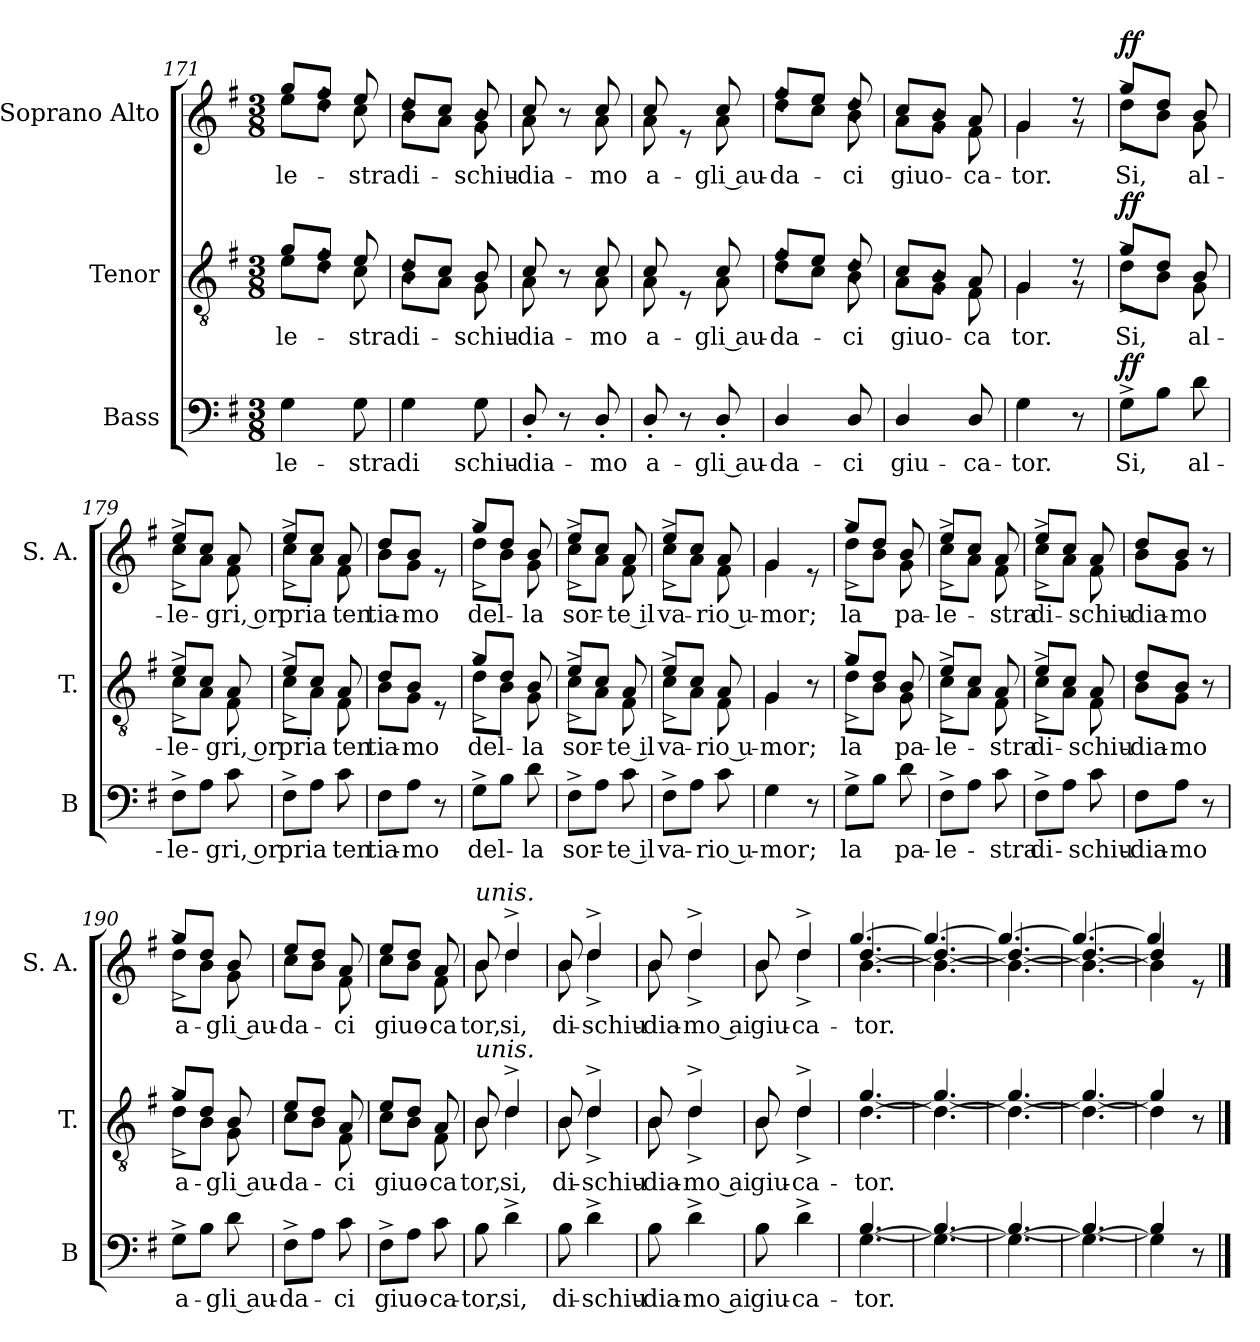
**kern	**text	**dynam	**kern	**text	**dynam	**kern	**text	**dynam
*part3	*part3	*part3	*part2	*part2	*part2	*part1	*part1	*part1
*staff3	*staff3	*staff3	*staff2	*staff2	*staff2	*staff1	*staff1	*staff1
*I"Bass	*	*	*I"Tenor	*	*	*I"Soprano Alto	*	*
*I'B	*	*	*I'T.	*	*	*I'S. A.	*	*
*clefF4	*	*	*clefGv2	*	*	*clefG2	*	*
*k[f#]	*	*	*k[f#]	*	*	*k[f#]	*	*
*M3/8	*	*	*M3/8	*	*	*M3/8	*	*
=171	=171	=171	=171	=171	=171	=171	=171	=171
!	!LO:LY:b	!	!	!LO:LY:b	!	!	!LO:LY:b	!
*	*	*	*^	*	*	*^	*	*
4G\	-le-	.	8e'\L	8g'/L	-le-	.	8ee'\L	8gg'/L	-le-	.
.	.	.	8d'\J	8f#'/J	.	.	8dd'\J	8ff#'/J	.	.
!	!LO:LY:b	!	!	!	!LO:LY:b	!	!	!	!LO:LY:b	!
8G\	-stra	.	8c'\	8e'/	-stra	.	8cc'\	8ee'/	-stra	.
=172	=172	=172	=172	=172	=172	=172	=172	=172	=172	=172
!	!LO:LY:b	!	!	!	!LO:LY:b	!	!	!	!LO:LY:b	!
4G\	di	.	8B'\L	8d'/L	-di-	.	8b'\L	8dd'/L	-di-	.
.	.	.	8A'\J	8c'/J	.	.	8a'\J	8cc'/J	.	.
!	!LO:LY:b	!	!	!	!LO:LY:b	!	!	!	!LO:LY:b	!
8G\	schiu-	.	8G\	8B/	-schiu-	.	8g'\	8b'/	-schiu-	.
!!LO:PB:g=z	!!
=173	=173	=173	=173	=173	=173	=173	=173	=173	=173	=173
!	!LO:LY:b	!	!	!	!LO:LY:b	!	!	!	!LO:LY:b	!
8D'/	-dia-	.	8A'\	8c'/	-dia-	.	8a'\	8cc'/	-dia-	.
8r	.	.	8r	8ryy	.	.	8r	8ryy	.	.
!	!LO:LY:b	!	!	!	!LO:LY:b	!	!	!	!LO:LY:b	!
8D'/	-mo	.	8A'\	8c'/	-mo	.	8a'\	8cc'/	-mo	.
=174	=174	=174	=174	=174	=174	=174	=174	=174	=174	=174
!	!LO:LY:b	!	!	!	!LO:LY:b	!	!	!	!LO:LY:b	!
8D'/	a-	.	8A'\	8c'/	-a-	.	8a'\	8cc'/	a-	.
8r	.	.	8rE	8ryy	.	.	8re	8ryy	.	.
!	!LO:LY:b	!	!	!	!LO:LY:b	!	!	!	!LO:LY:b	!
8D'/	-gli au-	.	8A'\	8c'/	-gli au-	.	8a'\	8cc'/	-gli au-	.
=175	=175	=175	=175	=175	=175	=175	=175	=175	=175	=175
!	!LO:LY:b	!	!	!	!LO:LY:b	!	!	!	!LO:LY:b	!
4D/	-da-	.	8d'\L	8f#'/L	-da-	.	8dd'\L	8ff#'/L	-da-	.
.	.	.	8c'\J	8e'/J	.	.	8cc'\J	8ee'/J	.	.
!	!LO:LY:b	!	!	!	!LO:LY:b	!	!	!	!LO:LY:b	!
8D/	-ci	.	8B'\	8d'/	-ci	.	8b'\	8dd'/	-ci	.
=176	=176	=176	=176	=176	=176	=176	=176	=176	=176	=176
!	!LO:LY:b	!	!	!	!LO:LY:b	!	!	!	!LO:LY:b	!
4D/	giu-	.	8A'\L	8c'/L	-giuo-	.	8a'\L	8cc'/L	giuo-	.
.	.	.	8G'\J	8B'/J	.	.	8g'\J	8b'/J	.	.
!	!LO:LY:b	!	!	!	!LO:LY:b	!	!	!	!LO:LY:b	!
8D/	-ca-	.	8F#'\	8A'/	-ca	.	8f#'\	8a'/	-ca-	.
=177	=177	=177	=177	=177	=177	=177	=177	=177	=177	=177
!	!LO:LY:b	!	!	!	!LO:LY:b	!	!	!	!LO:LY:b	!
4G\	-tor.	.	4G\	4G/	-tor.	.	4g/	4g\	-tor.	.
8r	.	.	8r	8r	.	.	8r	8r	.	.
=178	=178	=178	=178	=178	=178	=178	=178	=178	=178	=178
!	!LO:LY:b	!LO:DY:a	!	!	!LO:LY:b	!LO:DY:a	!	!	!LO:LY:b	!LO:DY:a
8G^\L	Si,	ff	8d^\L	8g^/L	Si,	ff	8dd^\L	8gg^/L	Si,	ff
8B\J	.	.	8B\J	8d/J	.	.	8b\J	8dd/J	.	.
!	!LO:LY:b	!	!	!	!LO:LY:b	!	!	!	!LO:LY:b	!
8d\	al-	.	8G\	8B/	al-	.	8g\	8b/	al-	.
=179	=179	=179	=179	=179	=179	=179	=179	=179	=179	=179
!	!LO:LY:b	!	!	!	!LO:LY:b	!	!	!	!LO:LY:b	!
8F#^\L	-le-	.	8c^\L	8e^/L	-le-	.	8cc^\L	8ee^/L	-le-	.
8A\J	.	.	8A\J	8c/J	.	.	8a\J	8cc/J	.	.
!	!LO:LY:b	!	!	!	!LO:LY:b	!	!	!	!LO:LY:b	!
8c\	-gri, or	.	8F#\	8A/	-gri, or	.	8f#\	8a/	-gri, or	.
=180	=180	=180	=180	=180	=180	=180	=180	=180	=180	=180
!	!LO:LY:b	!	!	!	!LO:LY:b	!	!	!	!LO:LY:b	!
8F#^\L	-pria	.	8c^\L	8e^/L	-pria	.	8cc^\L	8ee^/L	-pria	.
8A\J	.	.	8A\J	8c/J	.	.	8a\J	8cc/J	.	.
!	!LO:LY:b	!	!	!	!LO:LY:b	!	!	!	!LO:LY:b	!
8c\	ten	.	8F#\	8A/	ten	.	8f#\	8a/	ten	.
=181	=181	=181	=181	=181	=181	=181	=181	=181	=181	=181
!	!LO:LY:b	!	!	!	!LO:LY:b	!	!	!	!LO:LY:b	!
8F#\L	-tia-	.	8B\L	8d/L	-tia-	.	8b\L	8dd/L	-tia-	.
!	!LO:LY:b	!	!	!	!LO:LY:b	!	!	!	!LO:LY:b	!
8A\J	-mo	.	8G\J	8B/J	-mo	.	8g\J	8b/J	-mo	.
8r	.	.	8rE	8ryy	.	.	8re	8ryy	.	.
!!LO:LB:g=z	!!
=182	=182	=182	=182	=182	=182	=182	=182	=182	=182	=182
!	!LO:LY:b	!	!	!	!LO:LY:b	!	!	!	!LO:LY:b	!
8G^\L	del-	.	8d^\L	8g^/L	del-	.	8dd^\L	8gg^/L	del-	.
8B\J	.	.	8B\J	8d/J	.	.	8b\J	8dd/J	.	.
!	!LO:LY:b	!	!	!	!LO:LY:b	!	!	!	!LO:LY:b	!
8d\	-la	.	8G\	8B/	-la	.	8g\	8b/	-la	.
=183	=183	=183	=183	=183	=183	=183	=183	=183	=183	=183
!	!LO:LY:b	!	!	!	!LO:LY:b	!	!	!	!LO:LY:b	!
8F#^\L	sor-	.	8c^\L	8e^/L	sor-	.	8cc^\L	8ee^/L	sor-	.
8A\J	.	.	8A\J	8c/J	.	.	8a\J	8cc/J	.	.
!	!LO:LY:b	!	!	!	!LO:LY:b	!	!	!	!LO:LY:b	!
8c\	-te il	.	8F#\	8A/	-te il	.	8f#\	8a/	-te il	.
=184	=184	=184	=184	=184	=184	=184	=184	=184	=184	=184
!	!LO:LY:b	!	!	!	!LO:LY:b	!	!	!	!LO:LY:b	!
8F#^\L	va-	.	8c^\L	8e^/L	va-	.	8cc^\L	8ee^/L	va-	.
8A\J	.	.	8A\J	8c/J	.	.	8a\J	8cc/J	.	.
!	!LO:LY:b	!	!	!	!LO:LY:b	!	!	!	!LO:LY:b	!
8c\	-rio u-	.	8F#\	8A/	-rio u-	.	8f#\	8a/	-rio u-	.
=185	=185	=185	=185	=185	=185	=185	=185	=185	=185	=185
!	!LO:LY:b	!	!	!	!LO:LY:b	!	!	!	!LO:LY:b	!
4G\	-mor;	.	4G/	4G\	-mor;	.	4g/	4g\	-mor;	.
8r	.	.	8r	8ryy	.	.	8re	8ryy	.	.
=186	=186	=186	=186	=186	=186	=186	=186	=186	=186	=186
!	!LO:LY:b	!	!	!	!LO:LY:b	!	!	!	!LO:LY:b	!
8G^\L	-la	.	8d^\L	8g^/L	la	.	8dd^\L	8gg^/L	la	.
8B\J	.	.	8B\J	8d/J	.	.	8b\J	8dd/J	.	.
!	!LO:LY:b	!	!	!	!LO:LY:b	!	!	!	!LO:LY:b	!
8d\	pa-	.	8G\	8B/	pa-	.	8g\	8b/	pa-	.
=187	=187	=187	=187	=187	=187	=187	=187	=187	=187	=187
!	!LO:LY:b	!	!	!	!LO:LY:b	!	!	!	!LO:LY:b	!
8F#^\L	-le-	.	8c^\L	8e^/L	le-	.	8cc^\L	8ee^/L	le-	.
8A\J	.	.	8A\J	8c/J	.	.	8a\J	8cc/J	.	.
!	!LO:LY:b	!	!	!	!LO:LY:b	!	!	!	!LO:LY:b	!
8c\	-stra	.	8F#\	8A/	-stra	.	8f#\	8a/	-stra	.
=188	=188	=188	=188	=188	=188	=188	=188	=188	=188	=188
!	!LO:LY:b	!	!	!	!LO:LY:b	!	!	!	!LO:LY:b	!
8F#^\L	di-	.	8c^\L	8e^/L	di-	.	8cc^\L	8ee^/L	di-	.
8A\J	.	.	8A\J	8c/J	.	.	8a\J	8cc/J	.	.
!	!LO:LY:b	!	!	!	!LO:LY:b	!	!	!	!LO:LY:b	!
8c\	-schiu-	.	8F#\	8A/	-schiu-	.	8f#\	8a/	-schiu-	.
=189	=189	=189	=189	=189	=189	=189	=189	=189	=189	=189
!	!LO:LY:b	!	!	!	!LO:LY:b	!	!	!	!LO:LY:b	!
8F#\L	-dia-	.	8B\L	8d/L	-dia-	.	8b\L	8dd/L	-dia-	.
!	!LO:LY:b	!	!	!	!LO:LY:b	!	!	!	!LO:LY:b	!
8A\J	-mo	.	8G\J	8B/J	-mo	.	8g\J	8b/J	-mo	.
8r	.	.	8r	8ryy	.	.	8r	8ryy	.	.
=190	=190	=190	=190	=190	=190	=190	=190	=190	=190	=190
!	!LO:LY:b	!	!	!	!LO:LY:b	!	!	!	!LO:LY:b	!
8G^\L	a-	.	8d^\L	8g^/L	a-	.	8dd^\L	8gg^/L	a-	.
8B\J	.	.	8B\J	8d/J	.	.	8b\J	8dd/J	.	.
!	!LO:LY:b	!	!	!	!LO:LY:b	!	!	!	!LO:LY:b	!
8d\	-gli au-	.	8G\	8B/	-gli au-	.	8g\	8b/	-gli au-	.
!!LO:LB:g=z	!!
=191	=191	=191	=191	=191	=191	=191	=191	=191	=191	=191
!	!LO:LY:b	!	!	!	!LO:LY:b	!	!	!	!LO:LY:b	!
8F#^\L	-da-	.	8c\L	8e/L	-da-	.	8cc\L	8ee/L	-da-	.
8A\J	.	.	8B\J	8d/J	.	.	8b\J	8dd/J	.	.
!	!LO:LY:b	!	!	!	!LO:LY:b	!	!	!	!LO:LY:b	!
8c\	-ci	.	8F#\	8A/	-ci	.	8f#\	8a/	-ci	.
=192	=192	=192	=192	=192	=192	=192	=192	=192	=192	=192
!	!LO:LY:b	!	!	!	!LO:LY:b	!	!	!	!LO:LY:b	!
8F#^\L	giuo-	.	8c\L	8e/L	-giuo-	.	8cc\L	8ee/L	-giuo-	.
8A\J	.	.	8B\J	8d/J	.	.	8b\J	8dd/J	.	.
!	!LO:LY:b	!	!	!	!LO:LY:b	!	!	!	!LO:LY:b	!
8c\	-ca-	.	8F#\	8A'/	-ca	.	8f#\	8a'/	-ca	.
=193	=193	=193	=193	=193	=193	=193	=193	=193	=193	=193
!	!	!	!	!	!	!	!LO:TX:a:i:t=unis.	!	!	!
!	!	!	!LO:TX:a:i:t=unis.	!	!	!	!	!	!	!
!	!LO:LY:b	!	!	!	!LO:LY:b	!	!	!	!LO:LY:b	!
8B\	-tor,	.	8B/	8B\	-tor,	.	8b/	8b\	-tor,	.
!	!LO:LY:b	!	!	!	!LO:LY:b	!	!	!	!LO:LY:b	!
4d^\	si,	.	4d^/	4d\	si,	.	4dd^/	4dd\	si,	.
=194	=194	=194	=194	=194	=194	=194	=194	=194	=194	=194
!	!LO:LY:b	!	!	!	!LO:LY:b	!	!	!	!LO:LY:b	!
8B\	di-	.	8B/	8B\	di-	.	8b/	8b\	di-	.
!	!LO:LY:b	!	!	!	!LO:LY:b	!	!	!	!LO:LY:b	!
4d^\	-schiu-	.	4d^/	4d^\	-schiu-	.	4dd^/	4dd^\	-schiu-	.
=195	=195	=195	=195	=195	=195	=195	=195	=195	=195	=195
!	!LO:LY:b	!	!	!	!LO:LY:b	!	!	!	!LO:LY:b	!
8B\	-dia-	.	8B/	8B\	-dia-	.	8b/	8b\	-dia-	.
!	!LO:LY:b	!	!	!	!LO:LY:b	!	!	!	!LO:LY:b	!
4d^\	-mo ai	.	4d^/	4d^\	-mo ai	.	4dd^/	4dd^\	-mo ai	.
=196	=196	=196	=196	=196	=196	=196	=196	=196	=196	=196
!	!LO:LY:b	!	!	!	!LO:LY:b	!	!	!	!LO:LY:b	!
8B\	giu-	.	8B/	8B\	giu-	.	8b/	8b\	giu-	.
!	!LO:LY:b	!	!	!	!LO:LY:b	!	!	!	!LO:LY:b	!
4d^\	-ca-	.	4d^/	4d^\	-ca-	.	4dd^/	4dd^\	-ca-	.
=197	=197	=197	=197	=197	=197	=197	=197	=197	=197	=197
!	!LO:LY:b	!	!	!	!LO:LY:b	!	!	!	!LO:LY:b	!
*^	*	*	*	*	*	*	*	*^	*	*
[4.G\	[4.B/	-tor.	.	[4.d\	[4.g/	-tor.	.	[4.b\	[4.dd/	[4.gg/	-tor.	.
=198	=198	=198	=198	=198	=198	=198	=198	=198	=198	=198	=198	=198
4.G\_	4.B/_	.	.	4.d\_	4.g/_	.	.	4.b\_	4.dd/_	4.gg/_	.	.
=199	=199	=199	=199	=199	=199	=199	=199	=199	=199	=199	=199	=199
4.G\_	4.B/_	.	.	4.d\_	4.g/_	.	.	4.b\_	4.dd/_	4.gg/_	.	.
=200	=200	=200	=200	=200	=200	=200	=200	=200	=200	=200	=200	=200
4.G\_	4.B/_	.	.	4.d\_	4.g/_	.	.	4.b\_	4.dd/_	4.gg/_	.	.
=201	=201	=201	=201	=201	=201	=201	=201	=201	=201	=201	=201	=201
4G\]	4B/]	.	.	4d\]	4g/]	.	.	4b\]	4dd/]	4gg/]	.	.
8r	8ryy	.	.	8r	8ryy	.	.	8re	8ryy	8reyy	.	.
*v	*v	*	*	*	*	*	*	*v	*v	*v	*	*
*	*	*	*v	*v	*	*	*	*	*
==	==	==	==	==	==	==	==	==
*-	*-	*-	*-	*-	*-	*-	*-	*-
